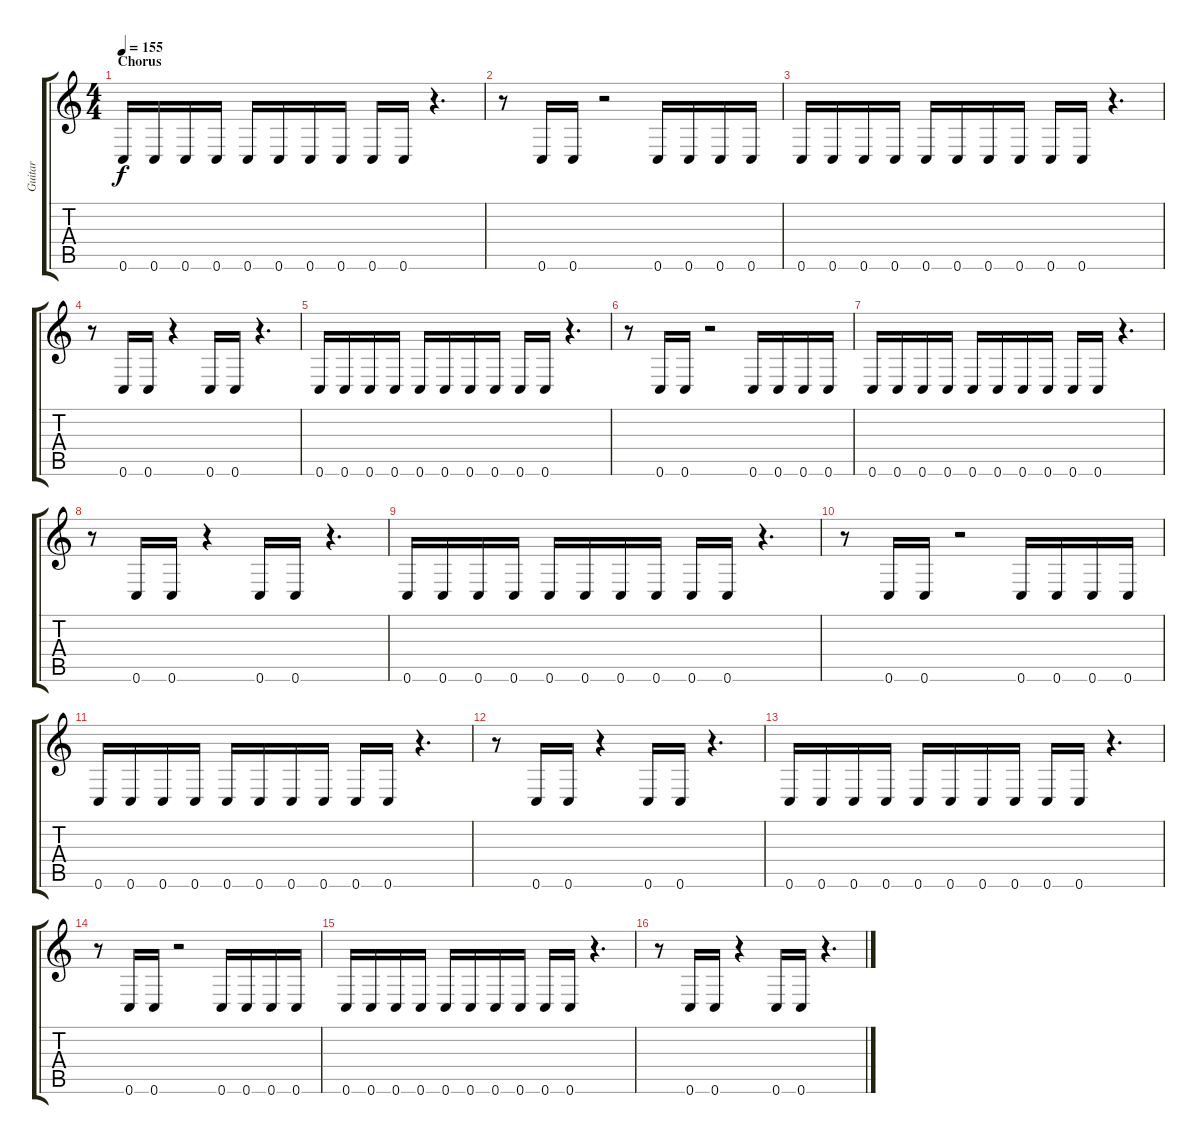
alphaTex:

\track ("Guitar" "Guitar") {instrument distortionguitar}
\staff {score tabs}
\tuning (D4 A3 F3 C3 G2 C2) {hide}
\ts (4 4)
\section ("" "Chorus")
\tempo 155
\clef g2
\ks c
0.6.16{dy f} 0.6.16 0.6.16 0.6.16 0.6.16 0.6.16 0.6.16 0.6.16 0.6.16 0.6.16 r.4{d} |
r.8 0.6.16 0.6.16 r.2 0.6.16 0.6.16 0.6.16 0.6.16 |
0.6.16 0.6.16 0.6.16 0.6.16 0.6.16 0.6.16 0.6.16 0.6.16 0.6.16 0.6.16 r.4{d} |
r.8 0.6.16 0.6.16 r.4 0.6.16 0.6.16 r.4{d} |
0.6.16 0.6.16 0.6.16 0.6.16 0.6.16 0.6.16 0.6.16 0.6.16 0.6.16 0.6.16 r.4{d} |
r.8 0.6.16 0.6.16 r.2 0.6.16 0.6.16 0.6.16 0.6.16 |
0.6.16 0.6.16 0.6.16 0.6.16 0.6.16 0.6.16 0.6.16 0.6.16 0.6.16 0.6.16 r.4{d} |
r.8 0.6.16 0.6.16 r.4 0.6.16 0.6.16 r.4{d} |
0.6.16 0.6.16 0.6.16 0.6.16 0.6.16 0.6.16 0.6.16 0.6.16 0.6.16 0.6.16 r.4{d} |
r.8 0.6.16 0.6.16 r.2 0.6.16 0.6.16 0.6.16 0.6.16 |
0.6.16 0.6.16 0.6.16 0.6.16 0.6.16 0.6.16 0.6.16 0.6.16 0.6.16 0.6.16 r.4{d} |
r.8 0.6.16 0.6.16 r.4 0.6.16 0.6.16 r.4{d} |
0.6.16 0.6.16 0.6.16 0.6.16 0.6.16 0.6.16 0.6.16 0.6.16 0.6.16 0.6.16 r.4{d} |
r.8 0.6.16 0.6.16 r.2 0.6.16 0.6.16 0.6.16 0.6.16 |
0.6.16 0.6.16 0.6.16 0.6.16 0.6.16 0.6.16 0.6.16 0.6.16 0.6.16 0.6.16 r.4{d} |
r.8 0.6.16 0.6.16 r.4 0.6.16 0.6.16 r.4{d}
